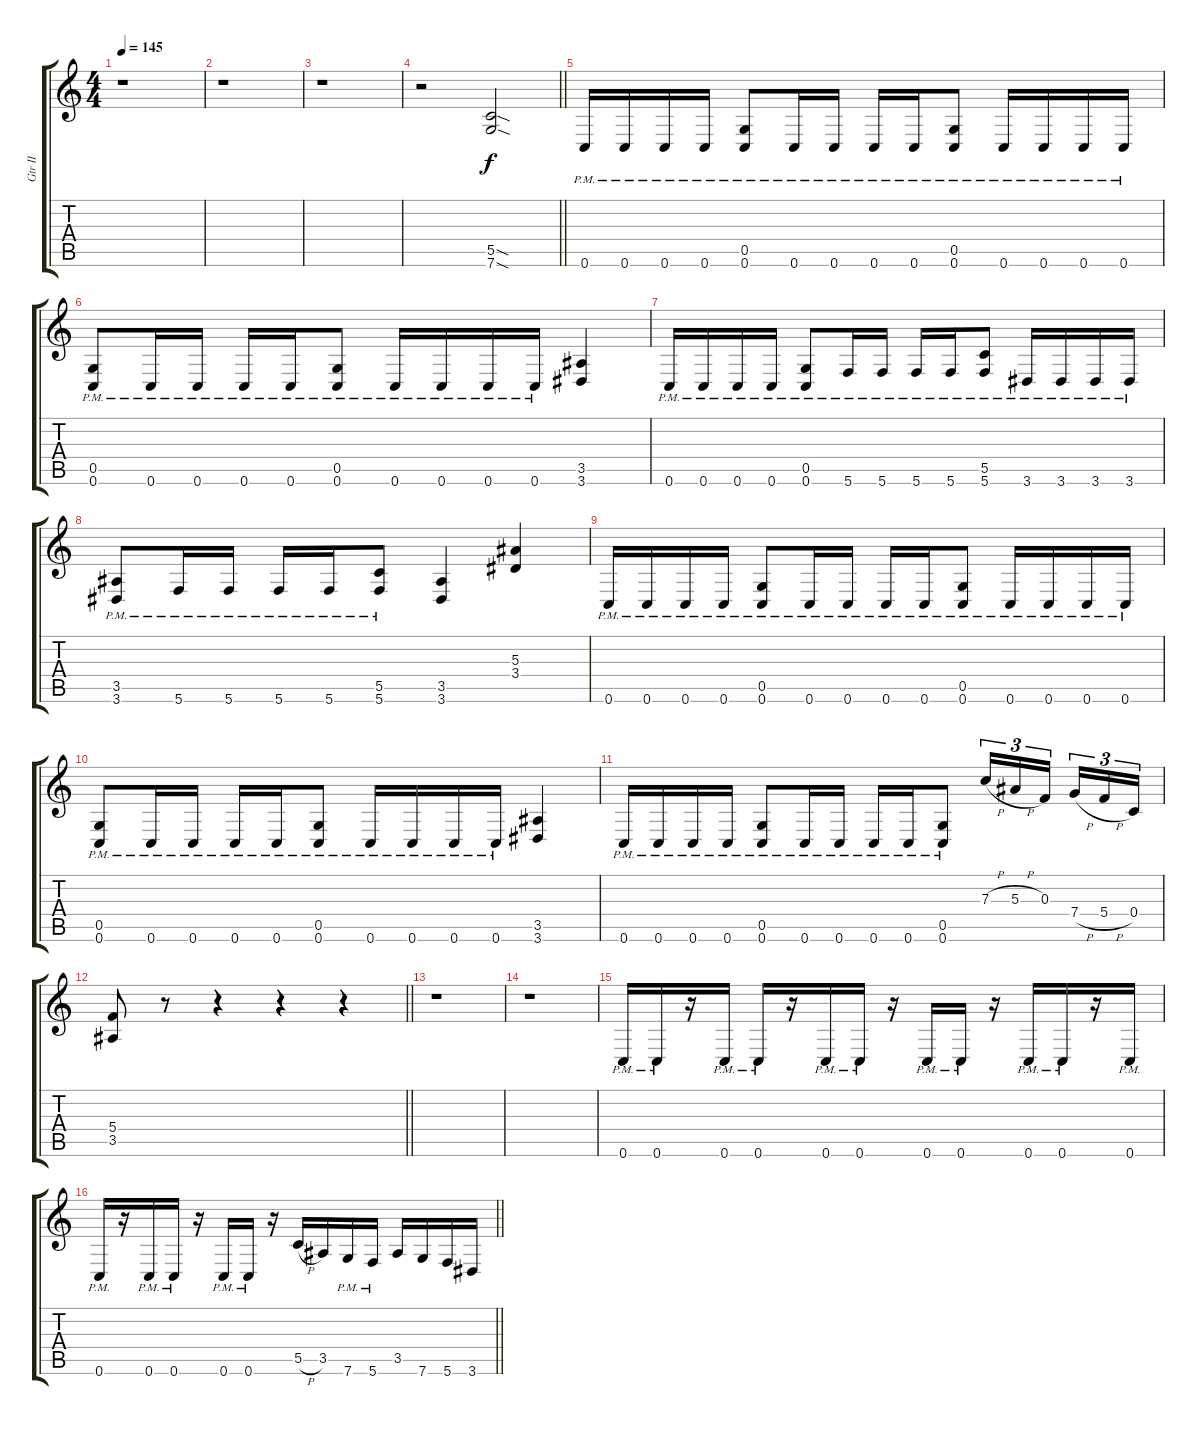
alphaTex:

\track ("Gtr II" "Gtr II") {instrument overdrivenguitar}
\staff {score tabs}
\tuning (D4 A3 F3 C3 G2 C2) {hide}
\ts (4 4)
\tempo 145
\clef g2
\ks c
r.1{dy f instrument overdrivenguitar} |
r.1 |
r.1 |
\barLineRight lightlight
r.2 (5.5{sod} 7.6{sod}).2 |
0.6{pm}.16 0.6{pm}.16 0.6{pm}.16 0.6{pm}.16 (0.5{pm} 0.6{pm}).8 0.6{pm}.16 0.6{pm}.16 0.6{pm}.16 0.6{pm}.16 (0.5{pm} 0.6{pm}).8 0.6{pm}.16 0.6{pm}.16 0.6{pm}.16 0.6{pm}.16 |
(0.5{pm} 0.6{pm}).8 0.6{pm}.16 0.6{pm}.16 0.6{pm}.16 0.6{pm}.16 (0.5{pm} 0.6{pm}).8 0.6{pm}.16 0.6{pm}.16 0.6{pm}.16 0.6{pm}.16 (3.5 3.6).4 |
0.6{pm}.16 0.6{pm}.16 0.6{pm}.16 0.6{pm}.16 (0.5{pm} 0.6{pm}).8 5.6{pm}.16 5.6{pm}.16 5.6{pm}.16 5.6{pm}.16 (5.5{pm} 5.6{pm}).8 3.6{pm}.16 3.6{pm}.16 3.6{pm}.16 3.6{pm}.16 |
(3.5{pm} 3.6{pm}).8 5.6{pm}.16 5.6{pm}.16 5.6{pm}.16 5.6{pm}.16 (5.5{pm} 5.6{pm}).8 (3.5 3.6).4 (5.3 3.4).4 |
0.6{pm}.16 0.6{pm}.16 0.6{pm}.16 0.6{pm}.16 (0.5{pm} 0.6{pm}).8 0.6{pm}.16 0.6{pm}.16 0.6{pm}.16 0.6{pm}.16 (0.5{pm} 0.6{pm}).8 0.6{pm}.16 0.6{pm}.16 0.6{pm}.16 0.6{pm}.16 |
(0.5{pm} 0.6{pm}).8 0.6{pm}.16 0.6{pm}.16 0.6{pm}.16 0.6{pm}.16 (0.5{pm} 0.6{pm}).8 0.6{pm}.16 0.6{pm}.16 0.6{pm}.16 0.6{pm}.16 (3.5 3.6).4 |
0.6{pm}.16 0.6{pm}.16 0.6{pm}.16 0.6{pm}.16 (0.5{pm} 0.6{pm}).8 0.6{pm}.16 0.6{pm}.16 0.6{pm}.16 0.6{pm}.16 (0.5{pm} 0.6{pm}).8 7.3{h}.16{tu (3 2)} 5.3{h}.16{tu (3 2)} 0.3.16{tu (3 2) beam splitsecondary} 7.4{h}.16{tu (3 2)} 5.4{h}.16{tu (3 2)} 0.4.16{tu (3 2)} |
\barLineRight lightlight
(5.4 3.5).8 r.8 r.4 r.4 r.4 |
r.1 |
r.1 |
0.6{pm}.16 0.6{pm}.16 r.16 0.6{pm}.16 0.6{pm}.16 r.16 0.6{pm}.16 0.6{pm}.16 r.16 0.6{pm}.16 0.6{pm}.16 r.16 0.6{pm}.16 0.6{pm}.16 r.16 0.6{pm}.16 |
\barLineRight lightlight
0.6{pm}.16 r.16 0.6{pm}.16 0.6{pm}.16 r.16 0.6{pm}.16 0.6{pm}.16 r.16 5.5{h}.16 3.5.16 7.6{pm}.16 5.6{pm}.16 3.5.16 7.6.16 5.6.16 3.6.16
